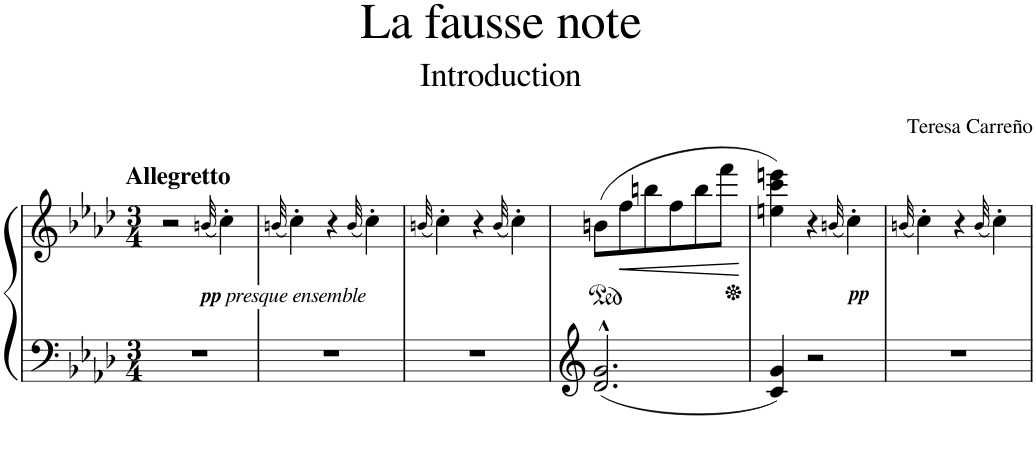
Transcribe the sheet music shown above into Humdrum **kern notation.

**kern	**kern	**dynam
*part1	*part1	*part1
*staff2	*staff1	*staff1/2
*I"Piano	*	*
*I'Pno.	*	*
*clefF4	*clefG2	*
*k[b-e-a-d-]	*k[b-e-a-d-]	*
*M3/4	*M3/4	*
=1	=1	=1
!	!LO:TX:a:B:t=Allegretto	!
2.r	2r	.
.	(<32qbn/	.
!	!LO:TX:b:Bi:t=pp	!
!	!LO:TX:b:t=presque ensemble	!
.	4cc'\)	.
=2	=2	=2
.	(<32qbn/	.
2.r	4cc'\)	.
.	4r	.
.	(<32qb/	.
.	4cc'\)	.
=3	=3	=3
.	(<32qbn/	.
2.r	4cc'\)	.
.	4r	.
.	(<32qb/	.
.	4cc'\)	.
=4	=4	=4
*	*ped	*
2.d-/^^ 2.g/^^	(>8bn\L	.
!	!	!LO:HP:b
.	8ff\	<
.	8bbn\	.
.	8ff\	.
.	8bb\	.
.	8fff\J	.
.	.	[
=5	=5	=5
*	*Xped	*
4c/ 4g/	4een\ 4ccc\ 4eeen\)	.
2r	4r	.
.	(<32qbn/	.
!	!LO:TX:b:Bi:t=pp	!
.	4cc'\)	.
=6	=6	=6
.	(<32qbn/	.
2.r	4cc'\)	.
.	4r	.
.	(<32qb/	.
.	4cc'\)	.
=	=	=
*-	*-	*-
